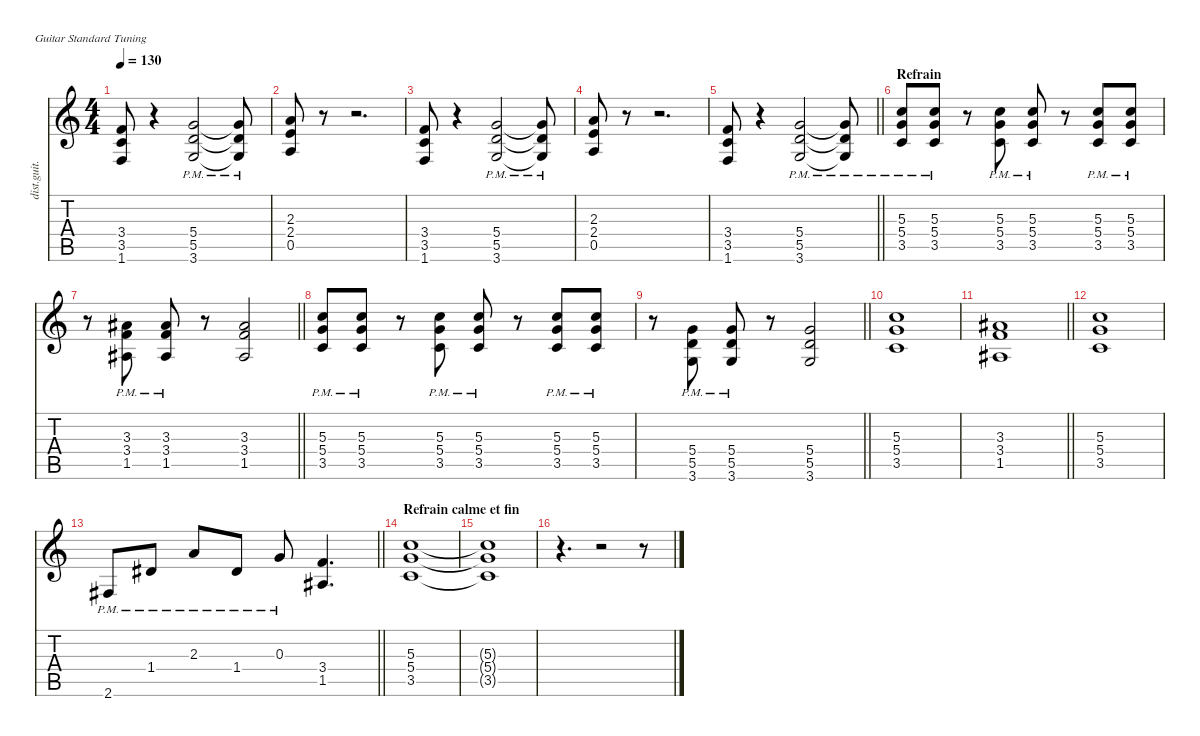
\defaultSystemsLayout 4
\hideDynamics
\bracketExtendMode nobrackets
\track ("Hichem" "dist.guit.") {instrument distortionguitar}
\staff {score tabs}
\tuning (E4 B3 G3 D3 A2 E2)
\ts (4 4)
\tempo 130
\clef g2
\ks c
(1.6 3.5 3.4).8{dy mf beam Up} r.4{beam Down} (5.4 5.5 3.6{pm}).2{dy f beam Up} (5.4{t} 5.5{t} 3.6{pm t}).8{beam Up} |
(2.3 2.4 0.5).8{beam Up} r.8{beam Down} r.2{d beam Down} |
(1.6 3.5 3.4).8{dy mf beam Up} r.4{beam Down} (5.4 5.5 3.6{pm}).2{dy f beam Up} (5.4{t} 5.5{t} 3.6{pm t}).8{beam Up} |
(2.3 2.4 0.5).8{beam Up} r.8{beam Down} r.2{d beam Down} |
\barLineRight lightlight
(1.6 3.5 3.4).8{dy mf beam Up} r.4{beam Down} (5.4 5.5 3.6{pm}).2{dy f beam Up} (5.4{t} 5.5{t} 3.6{pm t}).8{beam Up} |
\section ("" "Refrain")
(5.3{pm} 5.4{pm} 3.5{pm}).8{beam Up} (5.3{pm} 5.4{pm} 3.5{pm}).8{beam Up} r.8{beam Down} (5.3{pm} 5.4{pm} 3.5{pm}).8{beam Up} (5.3{pm} 5.4{pm} 3.5{pm}).8{beam Up} r.8{beam Down} (5.3{pm} 5.4{pm} 3.5{pm}).8{beam Up} (5.3{pm} 5.4{pm} 3.5{pm}).8{beam Up} |
\barLineRight lightlight
r.8{beam Down} (3.3{acc #} 3.4{pm} 1.5{pm acc #}).8{beam Up} (3.3{acc #} 3.4{pm} 1.5{pm acc #}).8{beam Up} r.8{beam Down} (3.3{acc #} 3.4 1.5{acc #}).2{beam Up} |
(5.3{pm} 5.4{pm} 3.5{pm}).8{beam Up} (5.3{pm} 5.4{pm} 3.5{pm}).8{beam Up} r.8{beam Down} (5.3{pm} 5.4{pm} 3.5{pm}).8{beam Up} (5.3{pm} 5.4{pm} 3.5{pm}).8{beam Up} r.8{beam Down} (5.3{pm} 5.4{pm} 3.5{pm}).8{beam Up} (5.3{pm} 5.4{pm} 3.5{pm}).8{beam Up} |
\barLineRight lightlight
r.8{beam Down} (5.4{pm} 5.5{pm} 3.6).8{beam Up} (5.4{pm} 5.5{pm} 3.6).8{beam Up} r.8{beam Down} (5.4 5.5 3.6).2{beam Up} |
(5.3 5.4 3.5).1{beam Up} |
\barLineRight lightlight
(3.3{acc #} 3.4 1.5{acc #}).1{beam Up} |
(5.3 5.4 3.5).1{beam Up} |
\barLineRight lightlight
2.6{pm acc #}.8{beam Up} 1.4{pm acc #}.8{beam Up} 2.3{pm}.8{beam Up} 1.4{pm acc #}.8{beam Up} 0.3{pm}.8{beam Up} (3.4 1.5{acc #}).4{d beam Up} |
\section ("" "Refrain calme et fin")
(5.3 5.4 3.5).1{beam Up} |
(5.3{t} 5.4{t} 3.5{t}).1{beam Up} |
r.4{d beam Down} r.2{beam Down} r.8{beam Down}
